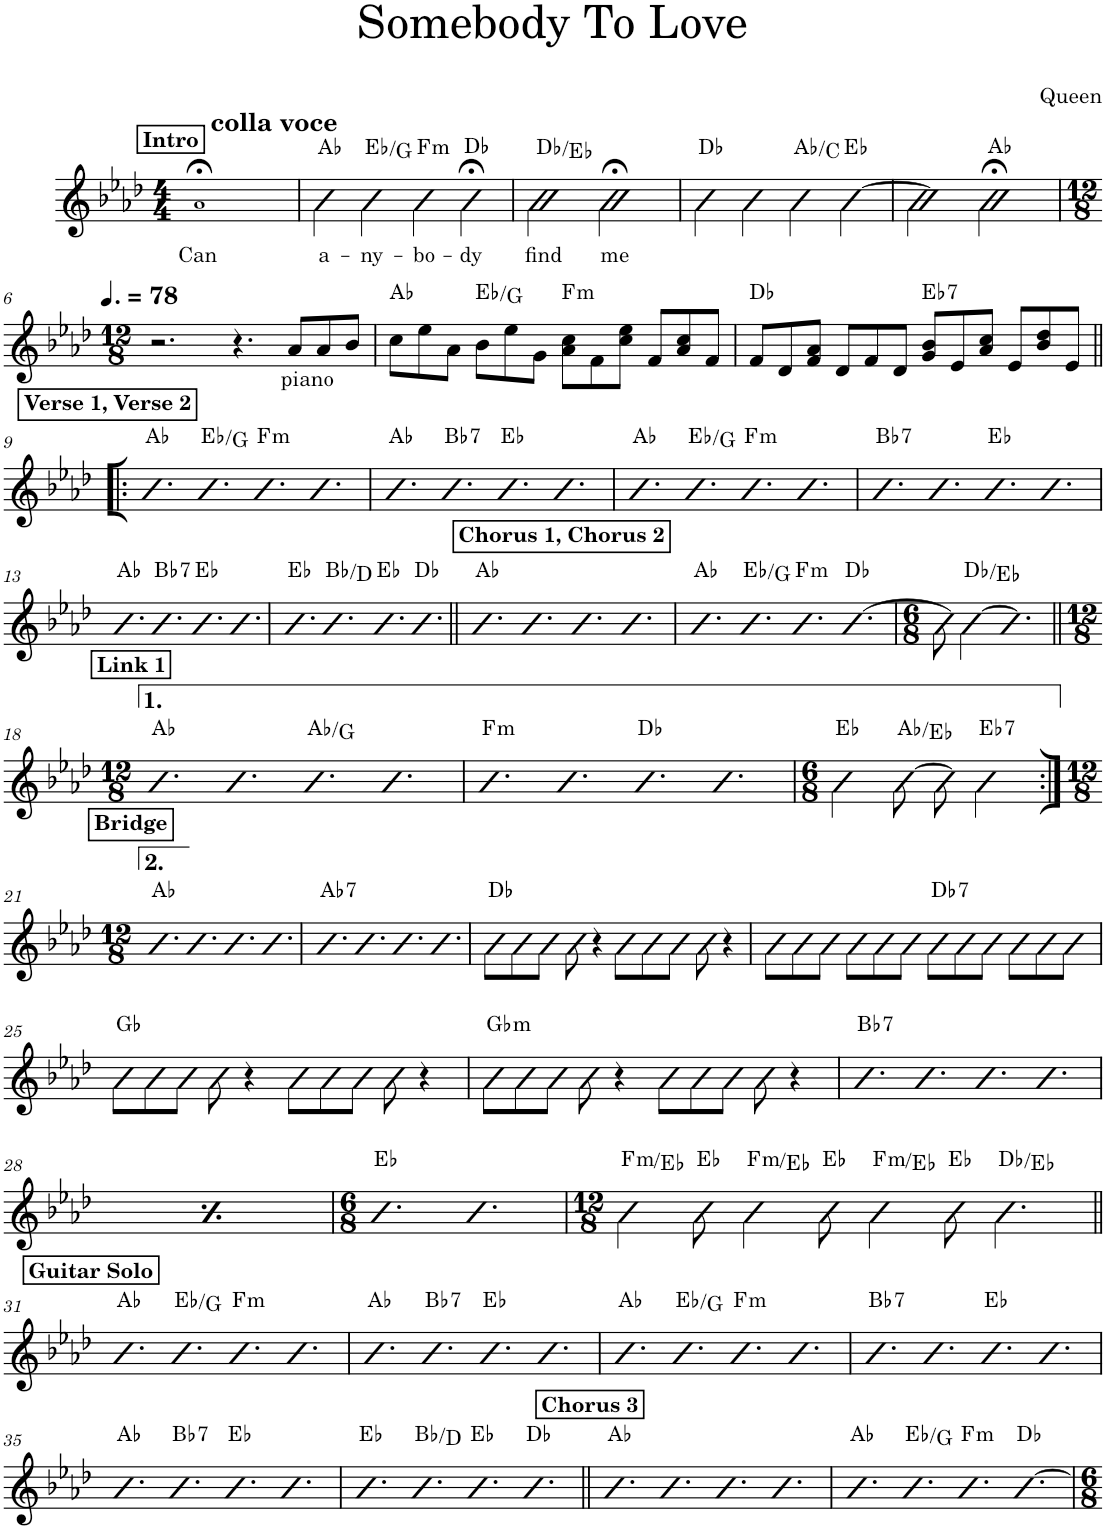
**kern	**text	**harte
*part1	*part1	*part1
*staff1	*staff1	*
*I"Piano	*	*
*I'Pno.	*	*
*clefG2	*	*
*k[b-e-a-d-]	*	*
*M4/4	*	*
!!LO:REH:place=s1:a:B:cj:t=Intro
=1	=1	=1
!LO:TX:a:B:t=colla voce	!	!
!	!LO:LY:b	!
1a-;<!	Can	.
=2	=2	=2
!	!LO:LY:b	!
4b-\	a-	Ab:maj
!	!LO:LY:b	!
4b-\	-ny-	Eb:maj/3
!	!LO:LY:b	!LO:H:kt=m
4b-\	-bo-	F:min
!	!LO:LY:b	!
4b-;<\	-dy	Db:maj
=3	=3	=3
!	!LO:LY:b	!
2b-\	find	Db:maj/2
!	!LO:LY:b	!
2b-;<\	me	.
=4	=4	=4
4b-\	.	Db:maj
4b-\	.	.
4b-\	.	Ab:maj/3
[4b-\	.	Eb:maj
=5	=5	=5
2b-\]	.	.
2b-;<\	.	Ab:maj
!!LO:LB:g=z
=6	=6	=6
*M12/8	*	*
*MM117	*	*
2.r	.	.
4.r	.	.
!LO:TX:b:t=piano	!	!
8a-/L	.	.
8a-/	.	.
8b-/J	.	.
=7	=7	=7
8cc\L	.	Ab:maj
8ee-\	.	.
8a-\J	.	.
8b-\L	.	Eb:maj/3
8ee-\	.	.
8g\J	.	.
!	!	!LO:H:kt=m
8a-\ 8cc\L	.	F:min
8f\	.	.
8cc\ 8ee-\J	.	.
8f/L	.	.
8a-/ 8cc/	.	.
8f/J	.	.
=8	=8	=8
8f/L	.	Db:maj
8d-/	.	.
8f/ 8a-/J	.	.
8d-/L	.	.
8f/	.	.
8d-/J	.	.
!	!	!LO:H:kt=7
8g/ 8b-/L	.	Eb:7
8e-/	.	.
8a-/ 8cc/J	.	.
8e-/L	.	.
8b-/ 8dd-/	.	.
8e-/J	.	.
!!LO:LB:g=z
!!LO:REH:place=s1:a:B:cj:t=Verse 1, Verse 2
=9!|:	=9!|:	=9!|:
4.b-	.	Ab:maj
4.b-	.	Eb:maj/3
!	!	!LO:H:kt=m
4.b-	.	F:min
4.b-	.	.
=10	=10	=10
4.b-	.	Ab:maj
!	!	!LO:H:kt=7
4.b-	.	Bb:7
4.b-	.	Eb:maj
4.b-	.	.
=11	=11	=11
4.b-	.	Ab:maj
4.b-	.	Eb:maj/3
!	!	!LO:H:kt=m
4.b-	.	F:min
4.b-	.	.
=12	=12	=12
!	!	!LO:H:kt=7
4.b-	.	Bb:7
4.b-	.	.
4.b-	.	Eb:maj
4.b-	.	.
!!LO:LB:g=z
=13	=13	=13
4.b-	.	Ab:maj
!	!	!LO:H:kt=7
4.b-	.	Bb:7
4.b-	.	Eb:maj
4.b-	.	.
=14	=14	=14
4.b-	.	Eb:maj
4.b-	.	Bb:maj/3
4.b-	.	Eb:maj
4.b-	.	Db:maj
!!LO:REH:place=s1:a:B:cj:t=Chorus 1, Chorus 2
=15||	=15||	=15||
4.b-	.	Ab:maj
4.b-	.	.
4.b-	.	.
4.b-	.	.
=16	=16	=16
4.b-	.	Ab:maj
4.b-	.	Eb:maj/3
!	!	!LO:H:kt=m
4.b-	.	F:min
[4.b-	.	Db:maj
=17	=17	=17
*M6/8	*	*
!	!	!LO:H:kt=N.C.
8b-\]	.	N
[4b-\	.	Db:maj/2
4.b-]	.	.
!!LO:LB:g=z
!!LO:REH:place=s1:a:B:cj:t=Link 1
=18||	=18||	=18||
*M12/8	*	*
4.b-	.	Ab:maj
4.b-	.	.
4.b-	.	Ab:maj/7
4.b-	.	.
=19	=19	=19
!	!	!LO:H:kt=m
4.b-	.	F:min
4.b-	.	.
4.b-	.	Db:maj
4.b-	.	.
=20	=20	=20
*M6/8	*	*
4b-\	.	Eb:maj
[8b-\	.	Ab:maj/5
8b-\]	.	.
!	!	!LO:H:kt=7
4b-\	.	Eb:7
!!LO:LB:g=z
!!LO:REH:place=s1:a:B:cj:t=Bridge
=21:|!	=21:|!	=21:|!
*M12/8	*	*
4.b-	.	Ab:maj
4.b-	.	.
4.b-	.	.
4.b-	.	.
=22	=22	=22
!	!	!LO:H:kt=7
4.b-	.	Ab:7
4.b-	.	.
4.b-	.	.
4.b-	.	.
=23	=23	=23
8b-\L	.	Db:maj
8b-\	.	.
8b-\J	.	.
8b-\	.	.
4r	.	.
8b-\L	.	.
8b-\	.	.
8b-\J	.	.
8b-\	.	.
4r	.	.
=24	=24	=24
8b-\L	.	.
8b-\	.	.
8b-\J	.	.
8b-\L	.	.
8b-\	.	.
8b-\J	.	.
!	!	!LO:H:kt=7
8b-\L	.	Db:7
8b-\	.	.
8b-\J	.	.
8b-\L	.	.
8b-\	.	.
8b-\J	.	.
!!LO:LB:g=z
=25	=25	=25
8b-\L	.	Gb:maj
8b-\	.	.
8b-\J	.	.
8b-\	.	.
4r	.	.
8b-\L	.	.
8b-\	.	.
8b-\J	.	.
8b-\	.	.
4r	.	.
=26	=26	=26
!	!	!LO:H:kt=m
8b-\L	.	Gb:min
8b-\	.	.
8b-\J	.	.
8b-\	.	.
4r	.	.
8b-\L	.	.
8b-\	.	.
8b-\J	.	.
8b-\	.	.
4r	.	.
=27	=27	=27
!	!	!LO:H:kt=7
4.b-	.	Bb:7
4.b-	.	.
4.b-	.	.
4.b-	.	.
!!LO:LB:g=z
=28	=28	=28
!	!	!LO:H:kt=7
4.b-	.	Bb:7
4.b-	.	.
4.b-	.	.
4.b-	.	.
=29	=29	=29
*M6/8	*	*
4.b-	.	Eb:maj
4.b-	.	.
=30	=30	=30
*M12/8	*	*
!	!	!LO:H:kt=m
4b-\	.	F:min/b7
8b-\	.	Eb:maj
!	!	!LO:H:kt=m
4b-\	.	F:min/b7
8b-\	.	Eb:maj
!	!	!LO:H:kt=m
4b-\	.	F:min/b7
8b-\	.	Eb:maj
4.b-\	.	Db:maj/2
!!LO:LB:g=z
!!LO:REH:place=s1:a:B:cj:t=Guitar Solo
=31||	=31||	=31||
4.b-	.	Ab:maj
4.b-	.	Eb:maj/3
!	!	!LO:H:kt=m
4.b-	.	F:min
4.b-	.	.
=32	=32	=32
4.b-	.	Ab:maj
!	!	!LO:H:kt=7
4.b-	.	Bb:7
4.b-	.	Eb:maj
4.b-	.	.
=33	=33	=33
4.b-	.	Ab:maj
4.b-	.	Eb:maj/3
!	!	!LO:H:kt=m
4.b-	.	F:min
4.b-	.	.
=34	=34	=34
!	!	!LO:H:kt=7
4.b-	.	Bb:7
4.b-	.	.
4.b-	.	Eb:maj
4.b-	.	.
!!LO:LB:g=z
=35	=35	=35
4.b-	.	Ab:maj
!	!	!LO:H:kt=7
4.b-	.	Bb:7
4.b-	.	Eb:maj
4.b-	.	.
=36	=36	=36
4.b-	.	Eb:maj
4.b-	.	Bb:maj/3
4.b-	.	Eb:maj
4.b-	.	Db:maj
!!LO:REH:place=s1:a:B:cj:t=Chorus 3
=37||	=37||	=37||
4.b-	.	Ab:maj
4.b-	.	.
4.b-	.	.
4.b-	.	.
=38	=38	=38
4.b-	.	Ab:maj
4.b-	.	Eb:maj/3
!	!	!LO:H:kt=m
4.b-	.	F:min
[4.b-	.	Db:maj
=	=	=
*-	*-	*-
